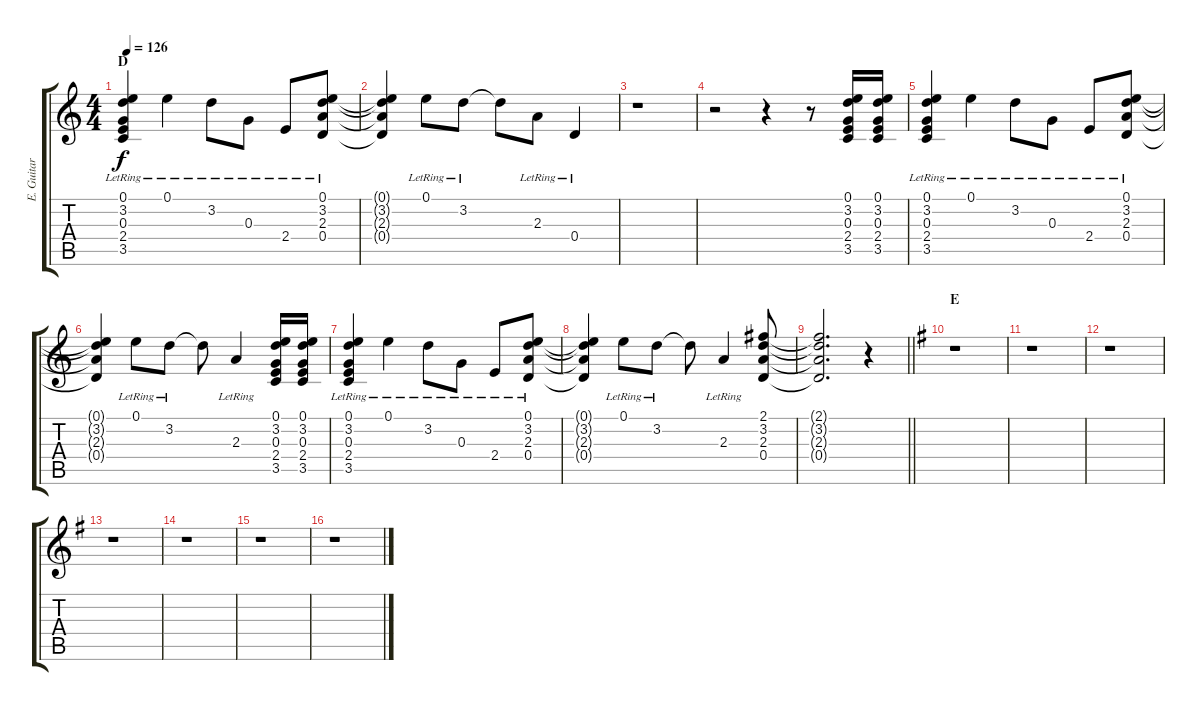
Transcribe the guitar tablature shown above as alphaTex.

\track ("E. Guitar I" "E. Guitar ") {instrument overdrivenguitar}
\staff {score tabs}
\tuning (E4 B3 G3 D3 A2 E2) {hide}
\ts (4 4)
\section ("" "D")
\tempo 126
\clef g2
\ks c
(0.1{lr} 3.2{lr} 0.3{lr} 2.4{lr} 3.5{lr}).4{dy f} 0.1{lr}.4 3.2{lr}.8 0.3{lr}.8 2.4{lr}.8 (0.1{lr} 3.2{lr} 2.3{lr} 0.4{lr}).8 |
(0.1{t} 3.2{t} 2.3{t} 0.4{t}).4 0.1{lr}.8 3.2{lr}.8 3.2{t}.8 2.3{lr}.8 0.4{lr}.4 |
r.1 |
r.2 r.4 r.8 (0.1 3.2 0.3 2.4 3.5).16 (0.1 3.2 0.3 2.4 3.5).16 |
(0.1{lr} 3.2{lr} 0.3{lr} 2.4{lr} 3.5{lr}).4 0.1{lr}.4 3.2{lr}.8 0.3{lr}.8 2.4{lr}.8 (0.1{lr} 3.2{lr} 2.3{lr} 0.4{lr}).8 |
(0.1{t} 3.2{t} 2.3{t} 0.4{t}).4 0.1{lr}.8 3.2{lr}.8 3.2{t}.8 2.3{lr}.4 (0.1 3.2 0.3 2.4 3.5).16 (0.1 3.2 0.3 2.4 3.5).16 |
(0.1{lr} 3.2{lr} 0.3{lr} 2.4{lr} 3.5{lr}).4 0.1{lr}.4 3.2{lr}.8 0.3{lr}.8 2.4{lr}.8 (0.1{lr} 3.2{lr} 2.3{lr} 0.4{lr}).8 |
(0.1{t} 3.2{t} 2.3{t} 0.4{t}).4 0.1{lr}.8 3.2{lr}.8 3.2{t}.8 2.3{lr}.4 (2.1 3.2 2.3 0.4).8 |
\barLineRight lightlight
(2.1{t} 3.2{t} 2.3{t} 0.4{t}).2{d} r.4 |
\section ("" "E")
\ks g
r.1 |
r.1 |
r.1 |
r.1 |
r.1 |
r.1 |
r.1
